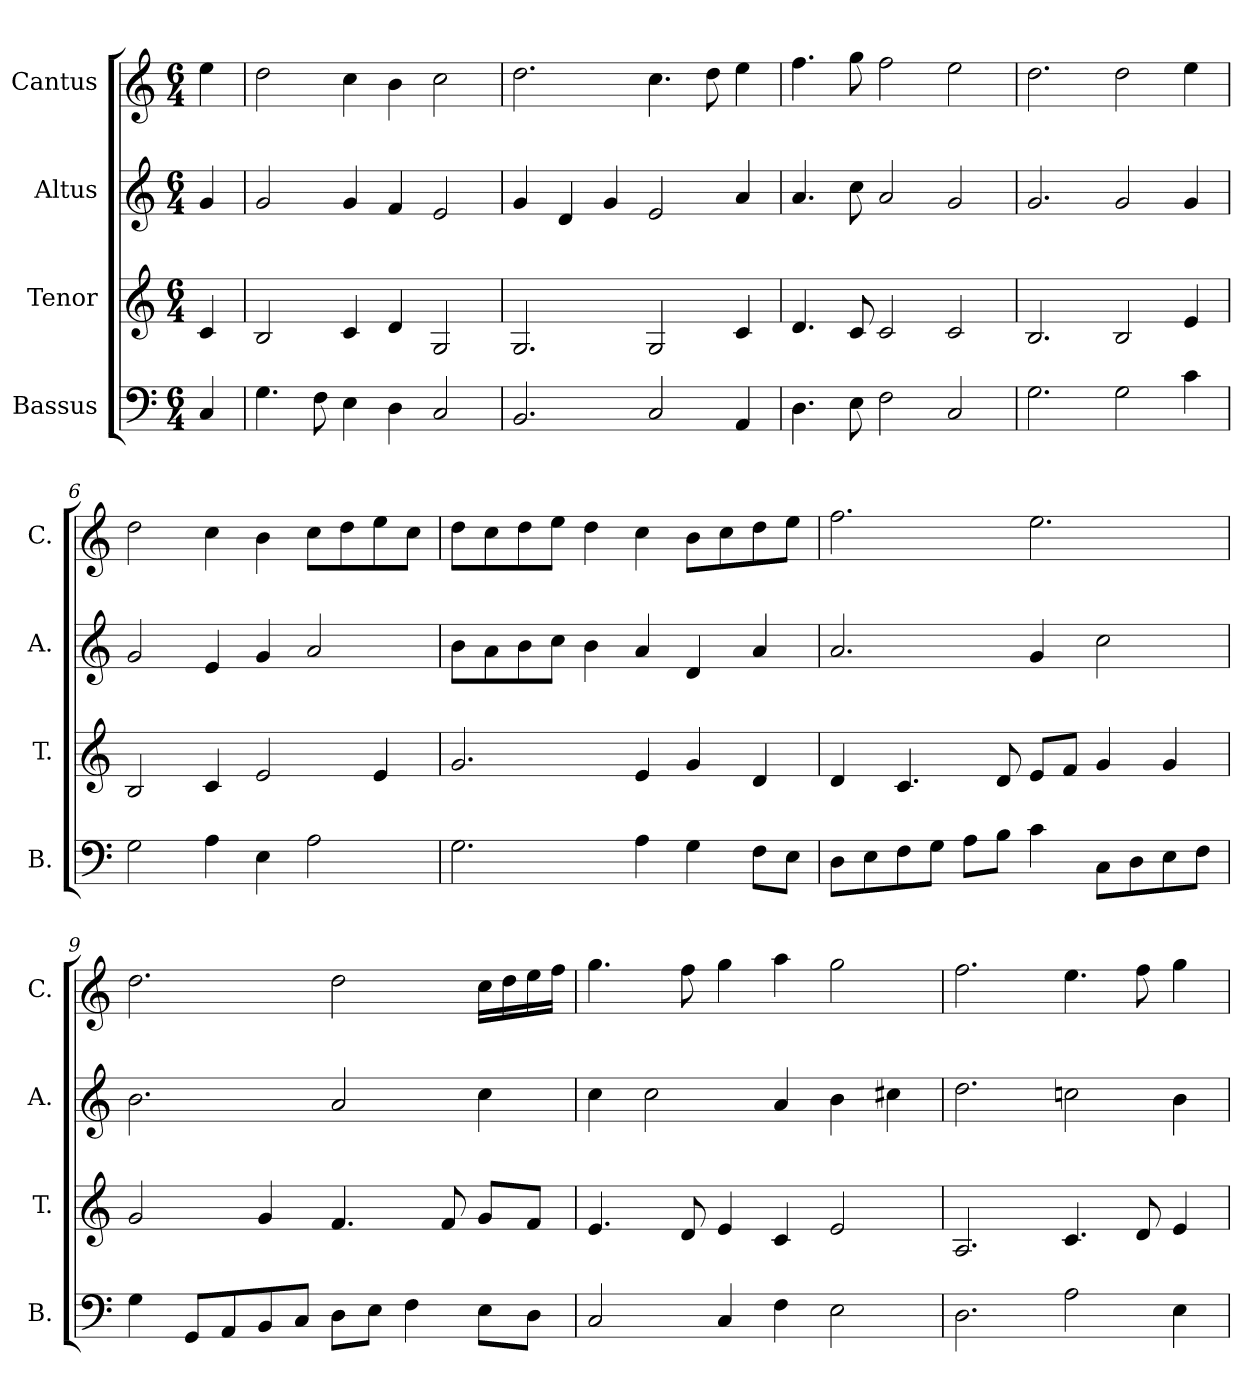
**kern	**kern	**kern	**kern
*part4	*part3	*part2	*part1
*staff4	*staff3	*staff2	*staff1
*I"Bassus	*I"Tenor	*I"Altus	*I"Cantus
*I'B.	*I'T.	*I'A.	*I'C.
*clefF4	*clefG2	*clefG2	*clefG2
*k[]	*k[]	*k[]	*k[]
*M6/4	*M6/4	*M6/4	*M6/4
=1	=1	=1	=1
4C/	4c/	4g/	4ee\
=2	=2	=2	=2
4.G\	2B/	2g/	2dd\
8F\	.	.	.
4E\	4c/	4g/	4cc\
4D\	4d/	4f/	4b\
2C/	2G/	2e/	2cc\
=3	=3	=3	=3
2.BB/	2.G/	4g/	2.dd\
.	.	4d/	.
.	.	4g/	.
2C/	2G/	2e/	4.cc\
.	.	.	8dd\
4AA/	4c/	4a/	4ee\
=4	=4	=4	=4
4.D\	4.d/	4.a/	4.ff\
8E\	8c/	8cc\	8gg\
2F\	2c/	2a/	2ff\
2C/	2c/	2g/	2ee\
=5	=5	=5	=5
2.G\	2.B/	2.g/	2.dd\
2G\	2B/	2g/	2dd\
4c\	4e/	4g/	4ee\
=6	=6	=6	=6
2G\	2B/	2g/	2dd\
4A\	4c/	4e/	4cc\
4E\	2e/	4g/	4b\
2A\	.	2a/	8cc\L
.	.	.	8dd\
.	4e/	.	8ee\
.	.	.	8cc\J
=7	=7	=7	=7
2.G\	2.g/	8b\L	8dd\L
.	.	8a\	8cc\
.	.	8b\	8dd\
.	.	8cc\J	8ee\J
.	.	4b\	4dd\
4A\	4e/	4a/	4cc\
4G\	4g/	4d/	8b\L
.	.	.	8cc\
8F\L	4d/	4a/	8dd\
8E\J	.	.	8ee\J
=8	=8	=8	=8
8D\L	4d/	2.a/	2.ff\
8E\	.	.	.
8F\	4.c/	.	.
8G\J	.	.	.
8A\L	.	.	.
8B\J	8d/	.	.
4c\	8e/L	4g/	2.ee\
.	8f/J	.	.
8C\L	4g/	2cc\	.
8D\	.	.	.
8E\	4g/	.	.
8F\J	.	.	.
!!LO:LB:g=z
=9	=9	=9	=9
4G\	2g/	2.b\	2.dd\
8GG/L	.	.	.
8AA/	.	.	.
8BB/	4g/	.	.
8C/J	.	.	.
8D\L	4.f/	2a/	2dd\
8E\J	.	.	.
4F\	.	.	.
.	8f/	.	.
8E\L	8g/L	4cc\	16cc\LL
.	.	.	16dd\
8D\J	8f/J	.	16ee\
.	.	.	16ff\JJ
=10	=10	=10	=10
2C/	4.e/	4cc\	4.gg\
.	.	2cc\	.
.	8d/	.	8ff\
4C/	4e/	.	4gg\
4F\	4c/	4a/	4aa\
2E\	2e/	4b\	2gg\
.	.	4cc#X\	.
=11	=11	=11	=11
2.D\	2.A/	2.dd\	2.ff\
2A\	4.c/	2ccn\	4.ee\
.	8d/	.	8ff\
4E\	4e/	4b\	4gg\
=	=	=	=
*-	*-	*-	*-
